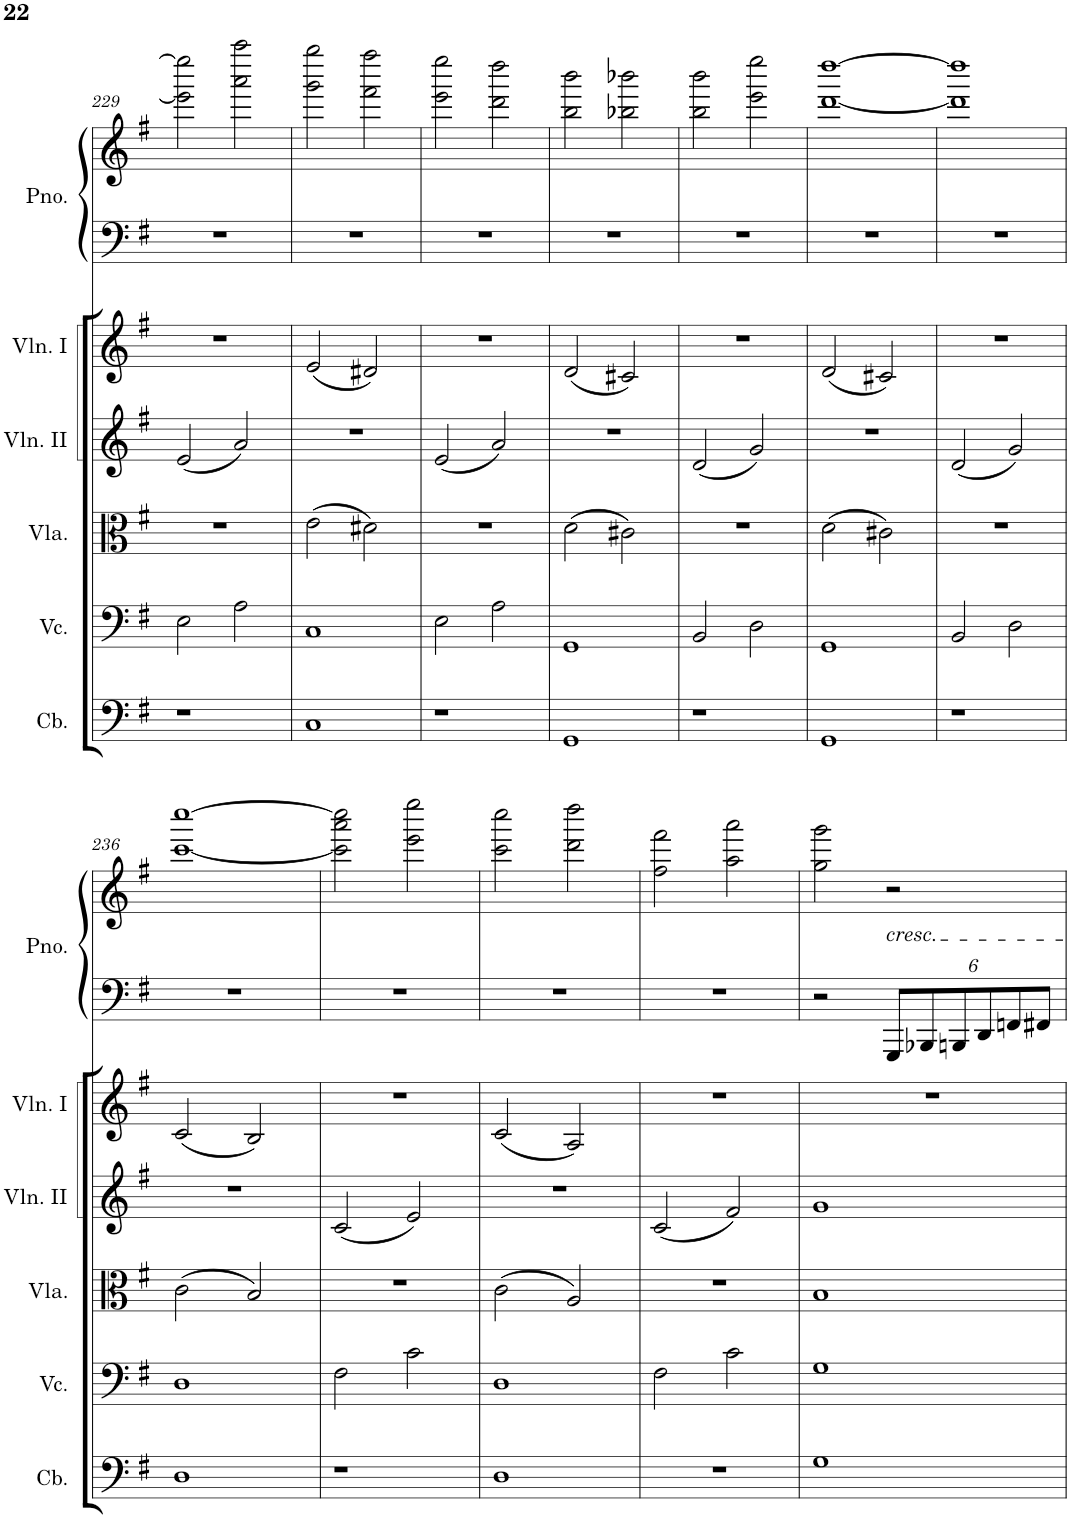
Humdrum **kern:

**kern	**kern	**kern	**kern	**kern	**kern	**kern
*part6	*part5	*part4	*part3	*part2	*part1	*part1
*staff7	*staff6	*staff5	*staff4	*staff3	*staff2	*staff1
*I"Contrabass	*I"Violoncello	*I"Viola	*I"Violin II	*I"Violin I	*I"Piano	*
*I'Cb.	*I'Vc.	*I'Vla.	*I'Vln. II	*I'Vln. I	*I'Pno.	*
!!LO:PB:g=z
*clefF4	*clefF4	*clefC3	*clefG2	*clefG2	*clefF4	*clefG2
*Trd7c12	*	*	*	*	*	*
*k[f#]	*k[f#]	*k[f#]	*k[f#]	*k[f#]	*k[f#]	*k[f#]
*M2/2	*M2/2	*M2/2	*M2/2	*M2/2	*M2/2	*M2/2
*met(c|)	*met(c|)	*met(c|)	*met(c|)	*met(c|)	*met(c|)	*met(c|)
=229	=229	=229	=229	=229	=229	=229
1r	2E\	1r	(2e/	1r	1r	2eee\] 2eeee\]
.	2A\	.	2a/)	.	.	2aaa\ 2aaaa\
=230	=230	=230	=230	=230	=230	=230
1C	1C	(2e\	1r	(2e/	1r	2ggg\ 2gggg\
.	.	2d#X\)	.	2d#X/)	.	2fff#\ 2ffff#\
=231	=231	=231	=231	=231	=231	=231
1r	2E\	1r	(2e/	1r	1r	2eee\ 2eeee\
.	2A\	.	2a/)	.	.	2ddd\ 2dddd\
=232	=232	=232	=232	=232	=232	=232
1GG	1GG	(2d\	1r	(2d/	1r	2bb\ 2bbb\
.	.	2c#X\)	.	2c#X/)	.	2bb-X\ 2bbb-X\
=233	=233	=233	=233	=233	=233	=233
1r	2BB/	1r	(2d/	1r	1r	2bb\ 2bbb\
.	2D\	.	2g/)	.	.	2eee\ 2eeee\
=234	=234	=234	=234	=234	=234	=234
1GG	1GG	(2d\	1r	(2d/	1r	[1ddd [1dddd
.	.	2c#X\)	.	2c#X/)	.	.
=235	=235	=235	=235	=235	=235	=235
1r	2BB/	1r	(2d/	1r	1r	1ddd] 1dddd]
.	2D\	.	2g/)	.	.	.
!!LO:LB:g=z
=236	=236	=236	=236	=236	=236	=236
1D	1D	(2c\	1r	(2c/	1r	[1ccc [1cccc
.	.	2B/)	.	2B/)	.	.
=237	=237	=237	=237	=237	=237	=237
1r	2F#\	1r	(2c/	1r	1r	2ccc\] 2aaa\ 2cccc\]
.	2c\	.	2e/)	.	.	2eee\ 2eeee\
=238	=238	=238	=238	=238	=238	=238
1D	1D	(2c\	1r	(2c/	1r	2ccc\ 2cccc\
.	.	2A/)	.	2A/)	.	2ddd\ 2dddd\
=239	=239	=239	=239	=239	=239	=239
1r	2F#\	1r	(2c/	1r	1r	2ff#\ 2fff#\
.	2c\	.	2f#/)	.	.	2aa\ 2aaa\
=240	=240	=240	=240	=240	=240	=240
1G	1G	1B	1g	1r	2r	2gg\ 2ggg\
*	*	*	*	*	*Xbrackettup	*
!	!	!	!	!	!	!LO:TX:b:i:t=cresc.
.	.	.	.	.	12GGG/L	2r
.	.	.	.	.	12BBB-X/	.
.	.	.	.	.	12BBBn/	.
.	.	.	.	.	12DD/	.
.	.	.	.	.	12FFn/	.
.	.	.	.	.	12FF#X/J	.
=	=	=	=	=	=	=
*-	*-	*-	*-	*-	*-	*-
